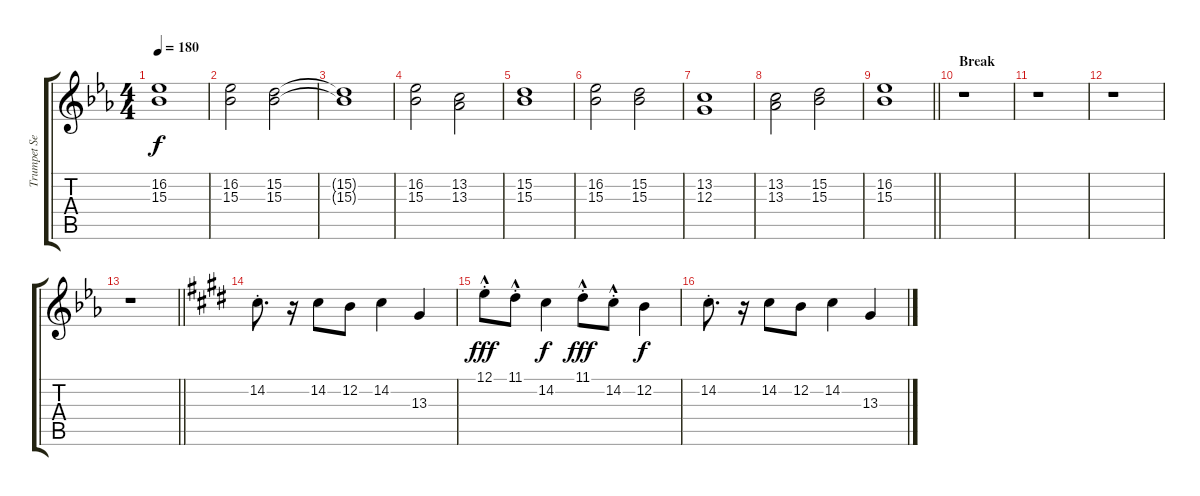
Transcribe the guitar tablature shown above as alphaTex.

\track ("Trumpet Section" "Trumpet Se") {instrument trumpet}
\staff {score tabs}
\tuning (E4 B3 G3 D3 A2 E2) {hide}
\ts (4 4)
\tempo 180
\clef g2
\ks eb
(16.2 15.3).1{dy f} |
(16.2 15.3).2 (15.2 15.3).2 |
(15.2{t} 15.3{t}).1 |
(16.2 15.3).2 (13.2 13.3).2 |
(15.2 15.3).1 |
(16.2 15.3).2 (15.2 15.3).2 |
(13.2 12.3).1 |
(13.2 13.3).2 (15.2 15.3).2 |
\barLineRight lightlight
(16.2 15.3).1 |
\section ("" "Break")
r.1 |
r.1 |
r.1 |
\barLineRight lightlight
r.1 |
\section ("" "")
\ks e
14.2{st}.8{d} r.16 14.2.8 12.2.8 14.2.4 13.3.4 |
12.1{hac st}.8{dy fff} 11.1{hac st}.8 14.2.4{dy f} 11.1{hac st}.8{dy fff} 14.2{hac st}.8 12.2.4{dy f} |
14.2{st}.8{d} r.16 14.2.8 12.2.8 14.2.4 13.3.4
